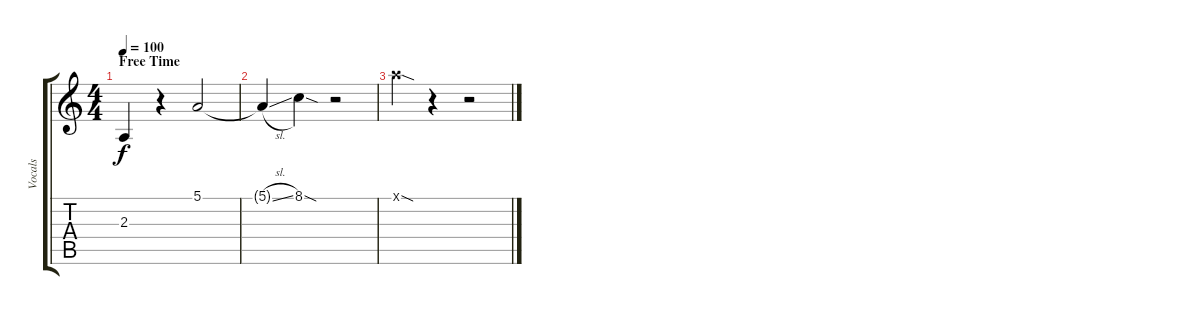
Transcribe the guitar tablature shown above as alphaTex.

\track ("Vocals" "Vocals") {instrument lead2sawtooth}
\staff {score tabs}
\tuning (E4 B3 G3 D3 A2 E2) {hide}
\ts (4 4)
\section ("" "Free Time")
\tempo 100
\clef g2
\ks c
2.3{t}.4{dy f} r.4 5.1.2 |
5.1{sl t}.4 8.1{sod}.4 r.2 |
17.1{sod x}.4 r.4 r.2
